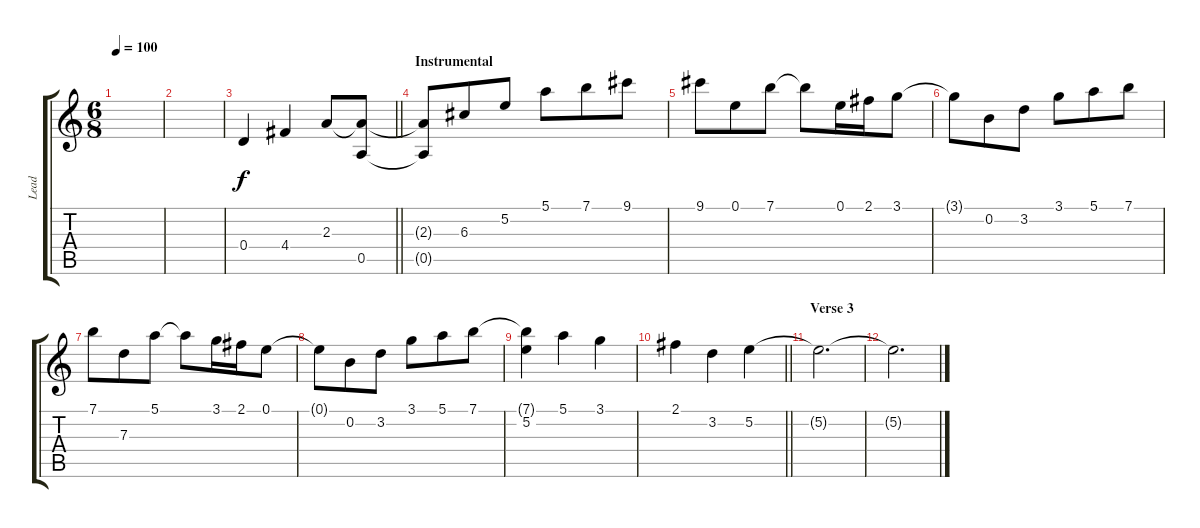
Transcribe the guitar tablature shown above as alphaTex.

\track ("Lead" "Lead") {instrument distortionguitar}
\staff {score tabs}
\tuning (E4 B3 G3 D3 A2 E2) {hide}
\ts (6 8)
\tempo 100
\clef g2
\ks c
|
|
\barLineRight lightlight
0.4.4 4.4.4 2.3.8 (2.3{t} 0.5).8 |
\section ("" "Instrumental")
(2.3{t} 0.5{t}).8 6.3.8 5.2.8 5.1.8 7.1.8 9.1.8 |
9.1.8 0.1.8 7.1.8 7.1{t}.8 0.1.16 2.1.16 3.1.8 |
3.1{t}.8 0.2.8 3.2.8 3.1.8 5.1.8 7.1.8 |
7.1.8 7.3.8 5.1.8 5.1{t}.8 3.1.16 2.1.16 0.1.8 |
0.1{t}.8 0.2.8 3.2.8 3.1.8 5.1.8 7.1.8 |
(7.1{t} 5.2).4 5.1.4 3.1.4 |
\barLineRight lightlight
2.1.4 3.2.4 5.2.4 |
\section ("" "Verse 3")
5.2{t}.2{d} |
5.2{t}.2{d}
